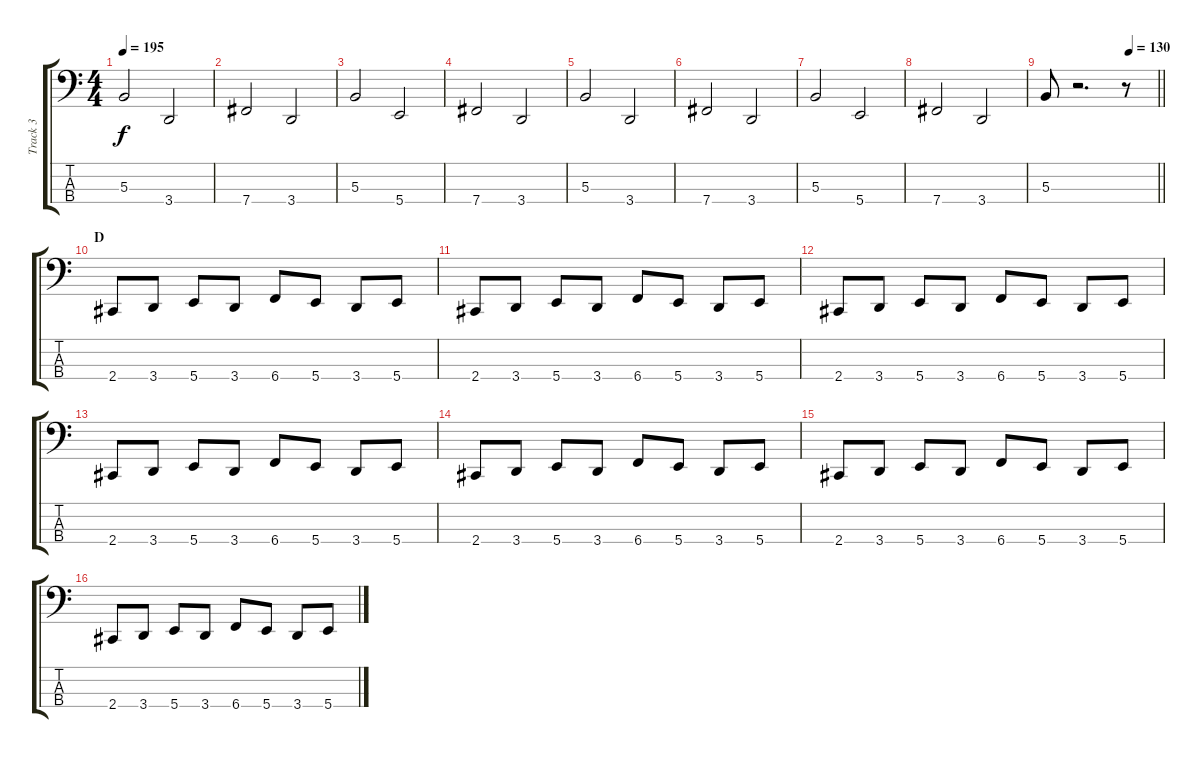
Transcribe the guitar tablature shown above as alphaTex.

\track ("Track 3" "Track 3") {instrument electricbasspick}
\staff {score tabs}
\tuning (E2 B1 Gb1 B0) {hide}
\ts (4 4)
\tempo 195
\clef f4
\ks c
5.3.2{dy f} 3.4.2 |
7.4.2 3.4.2 |
5.3.2 5.4.2 |
7.4.2 3.4.2 |
5.3.2 3.4.2 |
7.4.2 3.4.2 |
5.3.2 5.4.2 |
7.4.2 3.4.2 |
\tempo (130 0.75)
\barLineRight lightlight
5.3.8 r.2{d} r.8 |
\section ("" "D")
2.4.8 3.4.8 5.4.8 3.4.8 6.4.8 5.4.8 3.4.8 5.4.8 |
2.4.8 3.4.8 5.4.8 3.4.8 6.4.8 5.4.8 3.4.8 5.4.8 |
2.4.8 3.4.8 5.4.8 3.4.8 6.4.8 5.4.8 3.4.8 5.4.8 |
2.4.8 3.4.8 5.4.8 3.4.8 6.4.8 5.4.8 3.4.8 5.4.8 |
2.4.8 3.4.8 5.4.8 3.4.8 6.4.8 5.4.8 3.4.8 5.4.8 |
2.4.8 3.4.8 5.4.8 3.4.8 6.4.8 5.4.8 3.4.8 5.4.8 |
2.4.8 3.4.8 5.4.8 3.4.8 6.4.8 5.4.8 3.4.8 5.4.8
